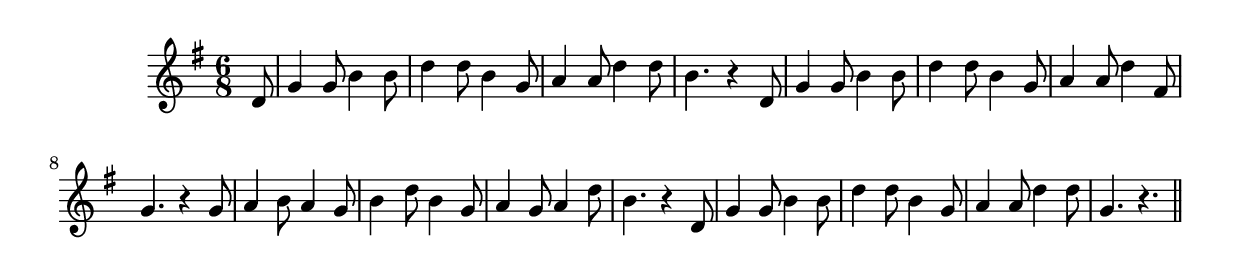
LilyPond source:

\version "2.19.49"
%{\header {
  title = "folk song"
  composer = "anonymous"
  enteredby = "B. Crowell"
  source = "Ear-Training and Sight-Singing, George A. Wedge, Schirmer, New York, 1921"
}%}
\score{{\key g \major
\time 6/8
%{\tempo 4=70
%}\relative d' {
  \partial 8
  d8 | g4 g8 b4 b8 | d4 d8 b4 g8 | a4 a8 d4 d8 | b4. r4 d,8 | 
       g4 g8 b4 b8 | d4 d8 b4 g8 | a4 a8  d4 fis,8 | g4. r4 g8 |
       a4 b8 a4 g8 | b4 d8 b4 g8 | a4 g8 a4 d8 | b4. r4 d,8 |
       g4 g8 b4 b8 | d4 d8 b4 g8 | a4 a8  d4 d8 | g,4. r4.
  \bar "||"
}

}}